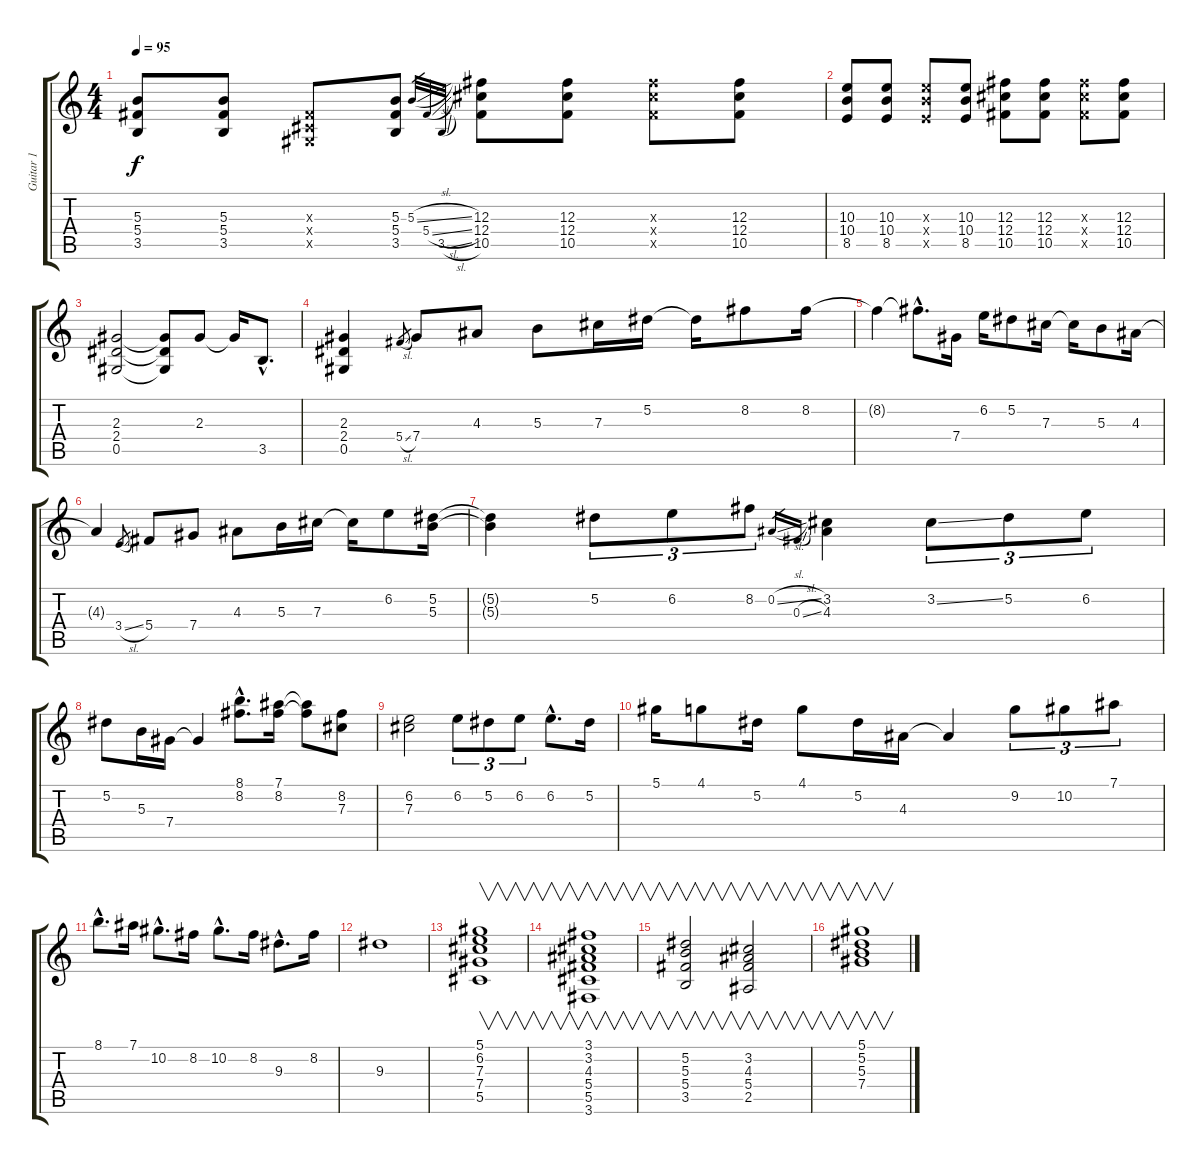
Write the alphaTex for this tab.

\track ("Guitar 1" "Guitar 1") {instrument distortionguitar}
\staff {score tabs}
\tuning (Eb4 Bb3 Gb3 Db3 Ab2 Eb2) {hide}
\ts (4 4)
\tempo 95
\clef g2
\ks c
(5.3 5.4 3.5).8{dy f} (5.3 5.4 3.5).8 (0.3{x} 0.4{x} 0.5{x}).8 (5.3 5.4 3.5).8 5.3{sl}.32{gr} 5.4{sl}.32{gr} 3.5{sl}.32{gr} (12.3 12.4 10.5).8 (12.3 12.4 10.5).8 (12.3{x} 12.4{x} 10.5{x}).8 (12.3 12.4 10.5).8 |
(10.3 10.4 8.5).8 (10.3 10.4 8.5).8 (10.3{x} 10.4{x} 8.5{x}).8 (10.3 10.4 8.5).8 (12.3 12.4 10.5).8 (12.3 12.4 10.5).8 (12.3{x} 12.4{x} 10.5{x}).8 (12.3 12.4 10.5).8 |
(2.3 2.4 0.5).2 (2.3{t} 2.4{t} 0.5{t}).8 2.3.8 2.3{t}.16 3.5{hac}.8{d} |
(2.3 2.4 0.5).4 5.4{sl}.8{gr} 7.4.8 4.3.8 5.3.8 7.3.16 5.2.16 5.2{t}.16 8.2.8 8.2.16 |
8.2{t}.4 8.2{hac t}.8{d} 7.4.16 6.2.16 5.2.8 7.3.16 7.3{t}.16 5.3.8 4.3.16 |
4.3{t}.4 3.4{sl}.8{gr} 5.4.8 7.4.8 4.3.8 5.3.16 7.3.16 7.3{t}.16 6.2.8 (5.2 5.3).16 |
(5.2{t} 5.3{t}).4 5.2.8{tu (3 2)} 6.2.8{tu (3 2)} 8.2.8{tu (3 2)} 0.2{sl}.16{gr} 0.3{sl}.16{gr} (3.2 4.3).4 3.2{ss}.8{tu (3 2)} 5.2.8{tu (3 2)} 6.2.8{tu (3 2)} |
5.2.8 5.3.16 7.4.16 7.4{t}.4 (8.1{hac} 8.2{hac}).8{d} (7.1 8.2).16 (7.1{t} 8.2{t}).8 (8.2 7.3).8 |
(6.2 7.3).2 6.2.8{tu (3 2)} 5.2.8{tu (3 2)} 6.2.8{tu (3 2)} 6.2{hac}.8{d} 5.2.16 |
5.1.16 4.1.8 5.2.16 4.1.8 5.2.16 4.3.16 4.3{t}.4 9.2.8{tu (3 2)} 10.2.8{tu (3 2)} 7.1.8{tu (3 2)} |
8.1{hac}.8{d} 7.1.16 10.2{hac}.8{d} 8.2.16 10.2{hac}.8{d} 8.2.16 9.3{hac}.8{d} 8.2.16 |
9.3.1 |
(5.1 6.2 7.3 7.4 5.5).1{v} |
(3.1 3.2 4.3 5.4 5.5 3.6).1{v} |
(5.2 5.3 5.4 3.5).2{v} (3.2 4.3 5.4 2.5).2{v} |
(5.1 5.2 5.3 7.4).1{v}
